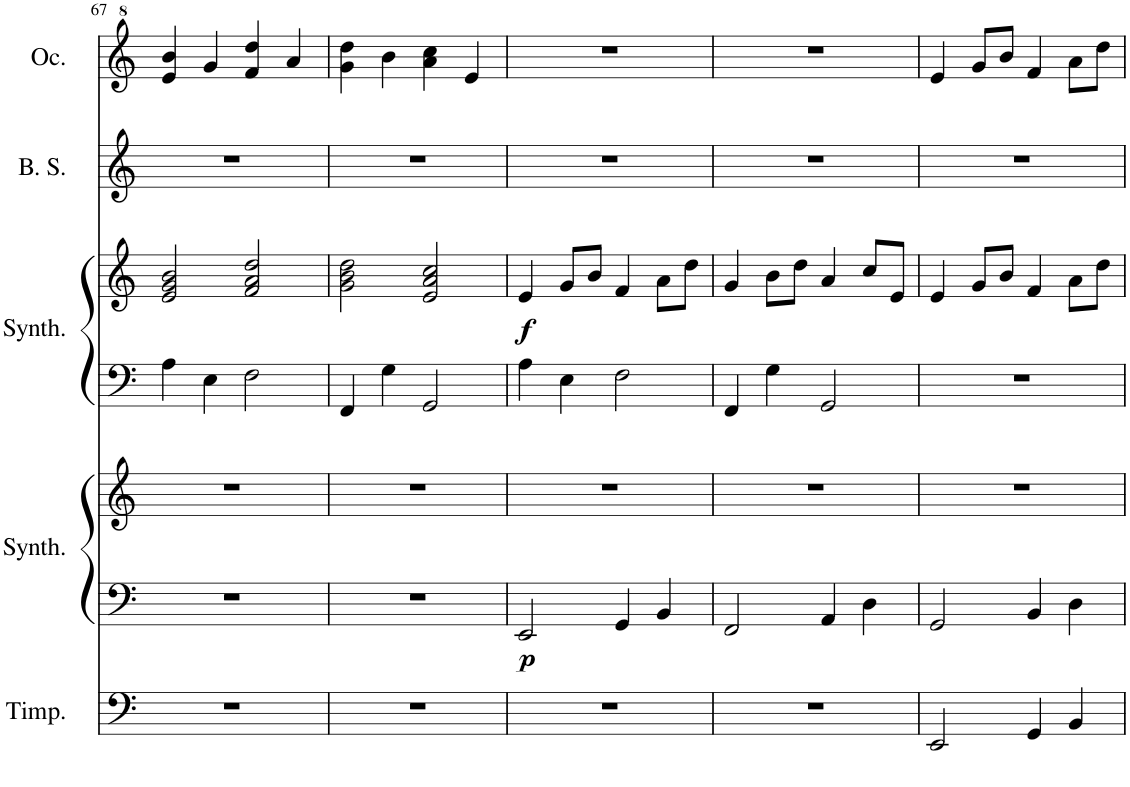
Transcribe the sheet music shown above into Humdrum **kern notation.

**kern	**kern	**kern	**dynam	**kern	**kern	**dynam	**kern	**kern
*part5	*part4	*part4	*part4	*part3	*part3	*part3	*part2	*part1
*staff7	*staff6	*staff5	*staff5/6	*staff4	*staff3	*staff3/4	*staff2	*staff1
*I"Timpani	*I"Brightness Synthesizer	*	*	*I"Warm Synthesizer	*	*	*I"Boy Soprano	*I"Ocarina
*I'Timp.	*I'Synth.	*	*	*I'Synth.	*	*	*I'B. S.	*I'Oc.
!!LO:PB:g=z
*clefF4	*clefF4	*clefG2	*	*clefF4	*clefG2	*	*clefG2	*clefG^2
*k[]	*k[]	*k[]	*	*k[]	*k[]	*	*k[]	*k[]
*M4/4	*M4/4	*M4/4	*	*M4/4	*M4/4	*	*M4/4	*M4/4
=67	=67	=67	=67	=67	=67	=67	=67	=67
1r	1r	1r	.	4A\	2e/ 2g/ 2b/	.	1r	4ee/ 4bb/
.	.	.	.	4E\	.	.	.	4gg/
.	.	.	.	2F\	2f/ 2a/ 2dd/	.	.	4ff/ 4ddd/
.	.	.	.	.	.	.	.	4aa/
=68	=68	=68	=68	=68	=68	=68	=68	=68
1r	1r	1r	.	4FF/	2g\ 2b\ 2dd\	.	1r	4gg\ 4ddd\
.	.	.	.	4G\	.	.	.	4bb\
.	.	.	.	2GG/	2e/ 2a/ 2cc/	.	.	4aa\ 4ccc\
.	.	.	.	.	.	.	.	4ee/
=69	=69	=69	=69	=69	=69	=69	=69	=69
!	!	!	!LO:DY:b=2	!	!	!LO:DY:b	!	!
1r	2EE/	1r	p	4A\	4e/	f	1r	1r
.	.	.	.	4E\	8g/L	.	.	.
.	.	.	.	.	8b/J	.	.	.
.	4GG/	.	.	2F\	4f/	.	.	.
.	4BB/	.	.	.	8a\L	.	.	.
.	.	.	.	.	8dd\J	.	.	.
=70	=70	=70	=70	=70	=70	=70	=70	=70
1r	2FF/	1r	.	4FF/	4g/	.	1r	1r
.	.	.	.	4G\	8b\L	.	.	.
.	.	.	.	.	8dd\J	.	.	.
.	4AA/	.	.	2GG/	4a/	.	.	.
.	4D\	.	.	.	8cc/L	.	.	.
.	.	.	.	.	8e/J	.	.	.
=71	=71	=71	=71	=71	=71	=71	=71	=71
2EE/	2GG/	1r	.	1r	4e/	.	1r	4ee/
.	.	.	.	.	8g/L	.	.	8gg/L
.	.	.	.	.	8b/J	.	.	8bb/J
4GG/	4BB/	.	.	.	4f/	.	.	4ff/
4BB/	4D\	.	.	.	8a\L	.	.	8aa\L
.	.	.	.	.	8dd\J	.	.	8ddd\J
=	=	=	=	=	=	=	=	=
*-	*-	*-	*-	*-	*-	*-	*-	*-
